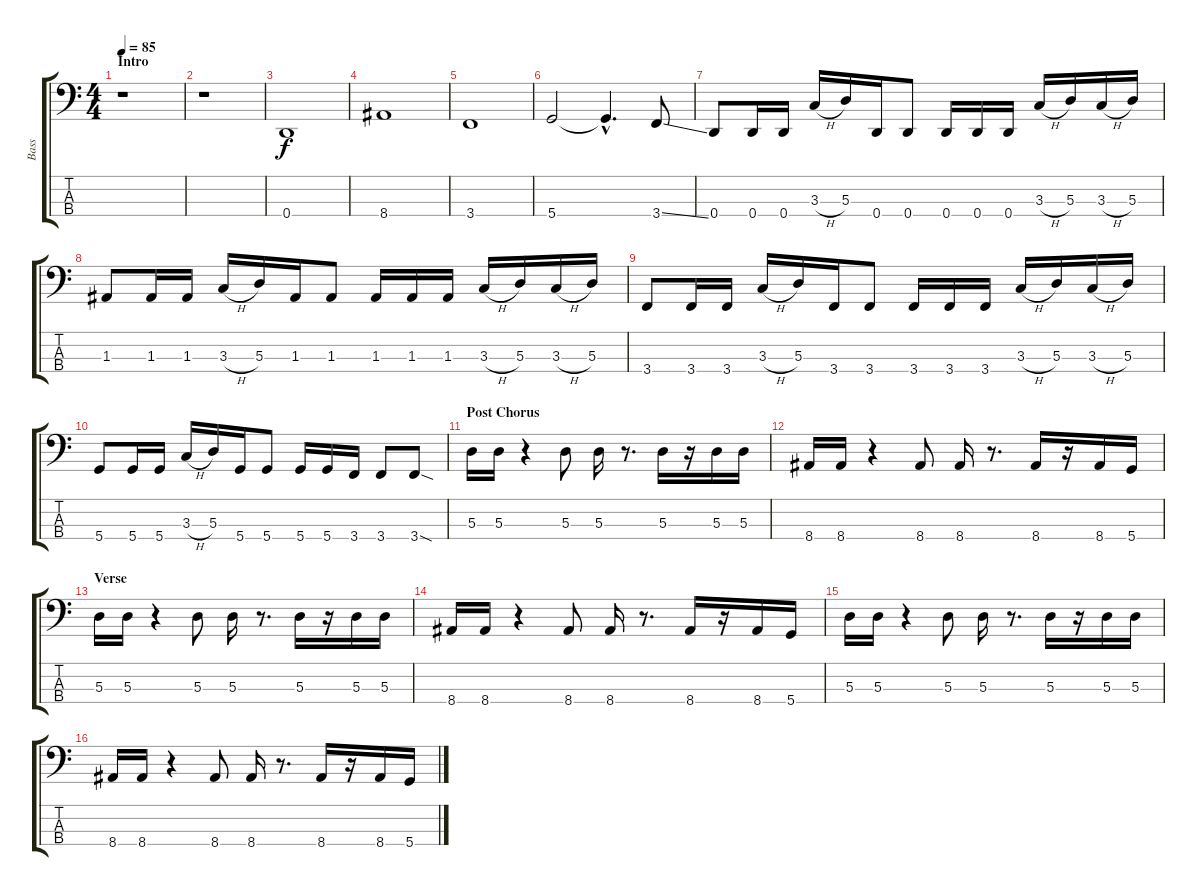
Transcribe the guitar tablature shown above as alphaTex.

\track ("Bass" "Bass") {instrument electricbassfinger}
\staff {score tabs}
\tuning (G2 D2 A1 D1) {hide}
\ts (4 4)
\section ("" "Intro")
\tempo 85
\clef f4
\ks c
r.1{dy f instrument electricbassfinger} |
r.1 |
0.4.1 |
8.4.1 |
3.4.1 |
5.4.2 5.4{hac t}.4{d} 3.4{ss}.8 |
0.4.8 0.4.16 0.4.16 3.3{h}.16 5.3.16 0.4.16 0.4.8 0.4.16 0.4.16 0.4.16 3.3{h}.16 5.3.16 3.3{h}.16 5.3.16 |
1.3.8 1.3.16 1.3.16 3.3{h}.16 5.3.16 1.3.16 1.3.8 1.3.16 1.3.16 1.3.16 3.3{h}.16 5.3.16 3.3{h}.16 5.3.16 |
3.4.8 3.4.16 3.4.16 3.3{h}.16 5.3.16 3.4.16 3.4.8 3.4.16 3.4.16 3.4.16 3.3{h}.16 5.3.16 3.3{h}.16 5.3.16 |
5.4.8 5.4.16 5.4.16 3.3{h}.16 5.3.16 5.4.16 5.4.8 5.4.16 5.4.16 3.4.16 3.4.8 3.4{sod}.8 |
\section ("" "Post Chorus")
5.3.16 5.3.16 r.4 5.3.8 5.3.16 r.8{d} 5.3.16 r.16 5.3.16 5.3.16 |
8.4.16 8.4.16 r.4 8.4.8 8.4.16 r.8{d} 8.4.16 r.16 8.4.16 5.4.16 |
\section ("" "Verse")
5.3.16 5.3.16 r.4 5.3.8 5.3.16 r.8{d} 5.3.16 r.16 5.3.16 5.3.16 |
8.4.16 8.4.16 r.4 8.4.8 8.4.16 r.8{d} 8.4.16 r.16 8.4.16 5.4.16 |
5.3.16 5.3.16 r.4 5.3.8 5.3.16 r.8{d} 5.3.16 r.16 5.3.16 5.3.16 |
8.4.16 8.4.16 r.4 8.4.8 8.4.16 r.8{d} 8.4.16 r.16 8.4.16 5.4.16
